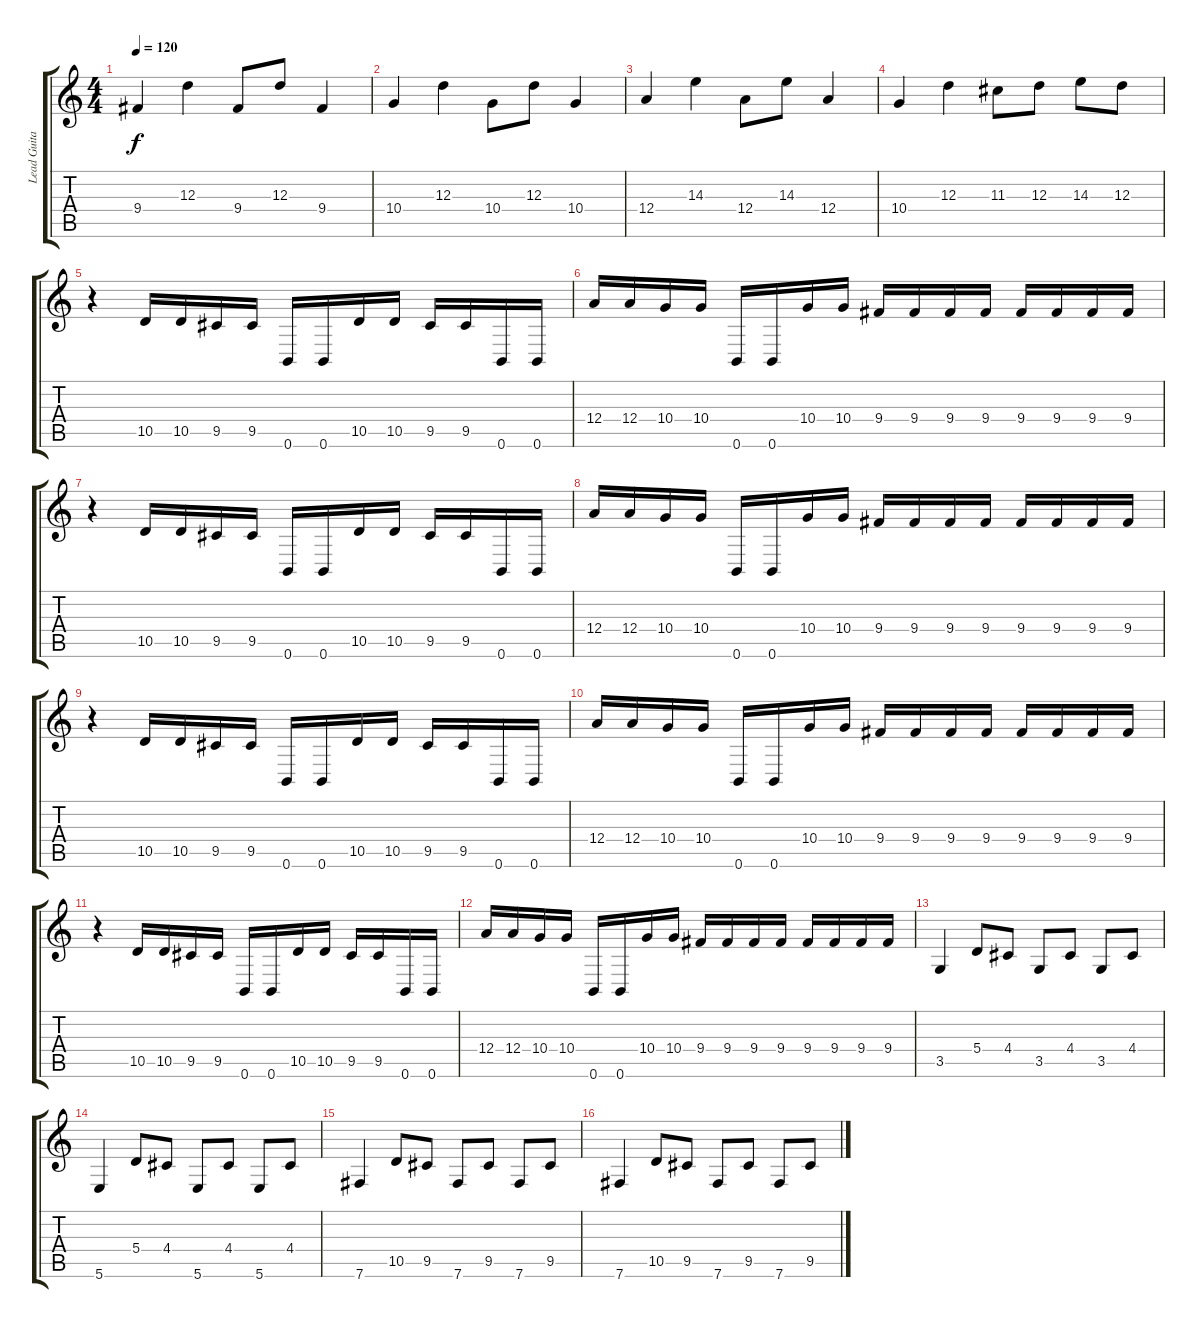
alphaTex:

\track ("Lead Guitar" "Lead Guita") {instrument distortionguitar}
\staff {score tabs}
\tuning (B3 Gb3 D3 A2 E2 B1) {hide}
\ts (4 4)
\tempo 120
\clef g2
\ks c
9.4.4{dy f} 12.3.4 9.4.8 12.3.8 9.4.4 |
10.4.4 12.3.4 10.4.8 12.3.8 10.4.4 |
12.4.4 14.3.4 12.4.8 14.3.8 12.4.4 |
10.4.4 12.3.4 11.3.8 12.3.8 14.3.8 12.3.8 |
r.4 10.5.16 10.5.16 9.5.16 9.5.16 0.6.16 0.6.16 10.5.16 10.5.16 9.5.16 9.5.16 0.6.16 0.6.16 |
12.4.16 12.4.16 10.4.16 10.4.16 0.6.16 0.6.16 10.4.16 10.4.16 9.4.16 9.4.16 9.4.16 9.4.16 9.4.16 9.4.16 9.4.16 9.4.16 |
r.4 10.5.16 10.5.16 9.5.16 9.5.16 0.6.16 0.6.16 10.5.16 10.5.16 9.5.16 9.5.16 0.6.16 0.6.16 |
12.4.16 12.4.16 10.4.16 10.4.16 0.6.16 0.6.16 10.4.16 10.4.16 9.4.16 9.4.16 9.4.16 9.4.16 9.4.16 9.4.16 9.4.16 9.4.16 |
r.4 10.5.16 10.5.16 9.5.16 9.5.16 0.6.16 0.6.16 10.5.16 10.5.16 9.5.16 9.5.16 0.6.16 0.6.16 |
12.4.16 12.4.16 10.4.16 10.4.16 0.6.16 0.6.16 10.4.16 10.4.16 9.4.16 9.4.16 9.4.16 9.4.16 9.4.16 9.4.16 9.4.16 9.4.16 |
r.4 10.5.16 10.5.16 9.5.16 9.5.16 0.6.16 0.6.16 10.5.16 10.5.16 9.5.16 9.5.16 0.6.16 0.6.16 |
12.4.16 12.4.16 10.4.16 10.4.16 0.6.16 0.6.16 10.4.16 10.4.16 9.4.16 9.4.16 9.4.16 9.4.16 9.4.16 9.4.16 9.4.16 9.4.16 |
3.5.4 5.4.8 4.4.8 3.5.8 4.4.8 3.5.8 4.4.8 |
5.6.4 5.4.8 4.4.8 5.6.8 4.4.8 5.6.8 4.4.8 |
7.6.4 10.5.8 9.5.8 7.6.8 9.5.8 7.6.8 9.5.8 |
7.6.4 10.5.8 9.5.8 7.6.8 9.5.8 7.6.8 9.5.8
